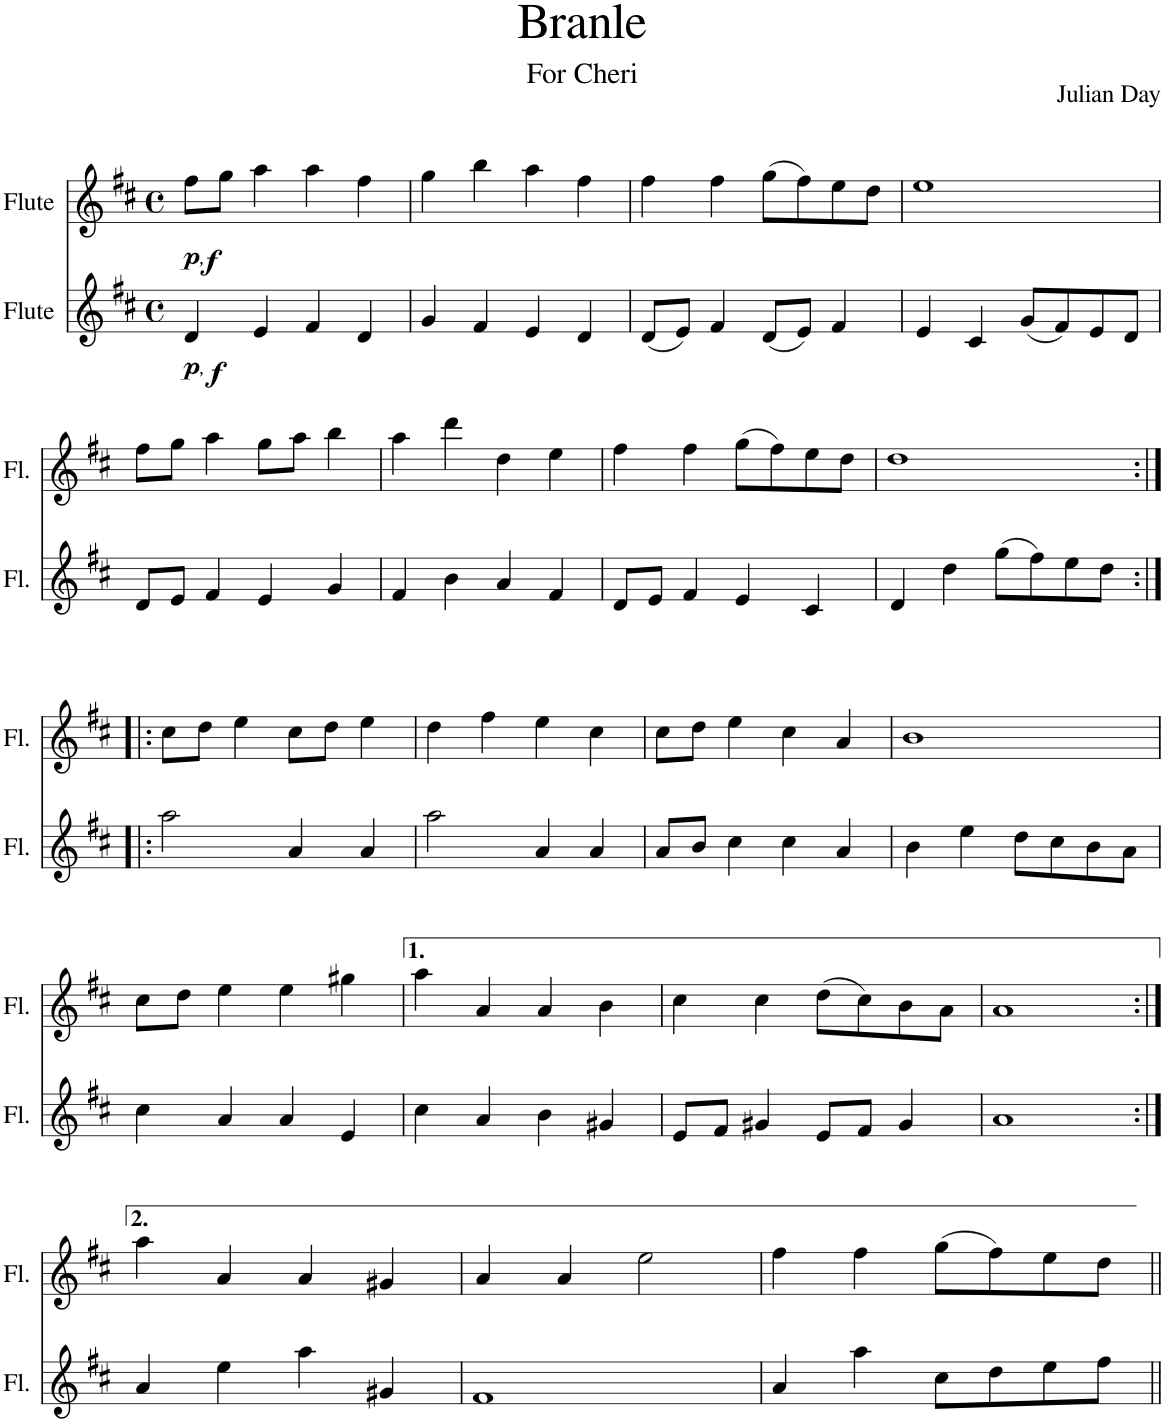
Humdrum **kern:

**kern	**dynam	**kern	**dynam
*part2	*part2	*part1	*part1
*staff2	*staff2	*staff1	*staff1
*I"Flute	*	*I"Flute	*
*I'Fl.	*	*I'Fl.	*
*clefG2	*	*clefG2	*
*k[f#c#]	*	*k[f#c#]	*
*M4/4	*	*M4/4	*
*met(c)	*	*met(c)	*
=1	=1	=1	=1
!	!LO:DY:b	!	!
!	!LO:DY:n=1:b	!	!
!	!LO:DY:n=2:b	!	!LO:DY:b
!	!	!	!LO:DY:n=1:b
4d/	p other-dynamics f	8ff#\L	p other-dynamics
!	!	!	!LO:DY:n=2:b
.	.	8gg\J	f
4e/	.	4aa\	.
4f#/	.	4aa\	.
4d/	.	4ff#\	.
=2	=2	=2	=2
4g/	.	4gg\	.
4f#/	.	4bb\	.
4e/	.	4aa\	.
4d/	.	4ff#\	.
=3	=3	=3	=3
(8d/L	.	4ff#\	.
8e/J)	.	.	.
4f#/	.	4ff#\	.
(8d/L	.	(8gg\L	.
8e/J)	.	8ff#\)	.
4f#/	.	8ee\	.
.	.	8dd\J	.
=4	=4	=4	=4
4e/	.	1ee	.
4c#/	.	.	.
(8g/L	.	.	.
8f#/)	.	.	.
8e/	.	.	.
8d/J	.	.	.
!!LO:LB:g=z
=5	=5	=5	=5
8d/L	.	8ff#\L	.
8e/J	.	8gg\J	.
4f#/	.	4aa\	.
4e/	.	8gg\L	.
.	.	8aa\J	.
4g/	.	4bb\	.
=6	=6	=6	=6
4f#/	.	4aa\	.
4b\	.	4ddd\	.
4a/	.	4dd\	.
4f#/	.	4ee\	.
=7	=7	=7	=7
8d/L	.	4ff#\	.
8e/J	.	.	.
4f#/	.	4ff#\	.
4e/	.	(8gg\L	.
.	.	8ff#\)	.
4c#/	.	8ee\	.
.	.	8dd\J	.
=8	=8	=8	=8
4d/	.	1dd	.
4dd\	.	.	.
(8gg\L	.	.	.
8ff#\)	.	.	.
8ee\	.	.	.
8dd\J	.	.	.
!!LO:LB:g=z
=9:|!|:	=9:|!|:	=9:|!|:	=9:|!|:
2aa\	.	8cc#\L	.
.	.	8dd\J	.
.	.	4ee\	.
4a/	.	8cc#\L	.
.	.	8dd\J	.
4a/	.	4ee\	.
=10	=10	=10	=10
2aa\	.	4dd\	.
.	.	4ff#\	.
4a/	.	4ee\	.
4a/	.	4cc#\	.
=11	=11	=11	=11
8a/L	.	8cc#\L	.
8b/J	.	8dd\J	.
4cc#\	.	4ee\	.
4cc#\	.	4cc#\	.
4a/	.	4a/	.
=12	=12	=12	=12
4b\	.	1b	.
4ee\	.	.	.
8dd\L	.	.	.
8cc#\	.	.	.
8b\	.	.	.
8a\J	.	.	.
!!LO:LB:g=z
=13	=13	=13	=13
4cc#\	.	8cc#\L	.
.	.	8dd\J	.
4a/	.	4ee\	.
4a/	.	4ee\	.
4e/	.	4gg#X\	.
=14	=14	=14	=14
4cc#\	.	4aa\	.
4a/	.	4a/	.
4b\	.	4a/	.
4g#X/	.	4b\	.
=15	=15	=15	=15
8e/L	.	4cc#\	.
8f#/J	.	.	.
4g#X/	.	4cc#\	.
8e/L	.	(8dd\L	.
8f#/J	.	8cc#\)	.
4g#/	.	8b\	.
.	.	8a\J	.
=16	=16	=16	=16
1a	.	1a	.
!!LO:LB:g=z
=17:|!	=17:|!	=17:|!	=17:|!
4a/	.	4aa\	.
4ee\	.	4a/	.
4aa\	.	4a/	.
4g#X/	.	4g#X/	.
=18	=18	=18	=18
1f#	.	4a/	.
.	.	4a/	.
.	.	2ee\	.
=19	=19	=19	=19
4a/	.	4ff#\	.
4aa\	.	4ff#\	.
8cc#\L	.	(8gg\L	.
8dd\	.	8ff#\)	.
8ee\	.	8ee\	.
8ff#\J	.	8dd\J	.
=||	=||	=||	=||
*-	*-	*-	*-
